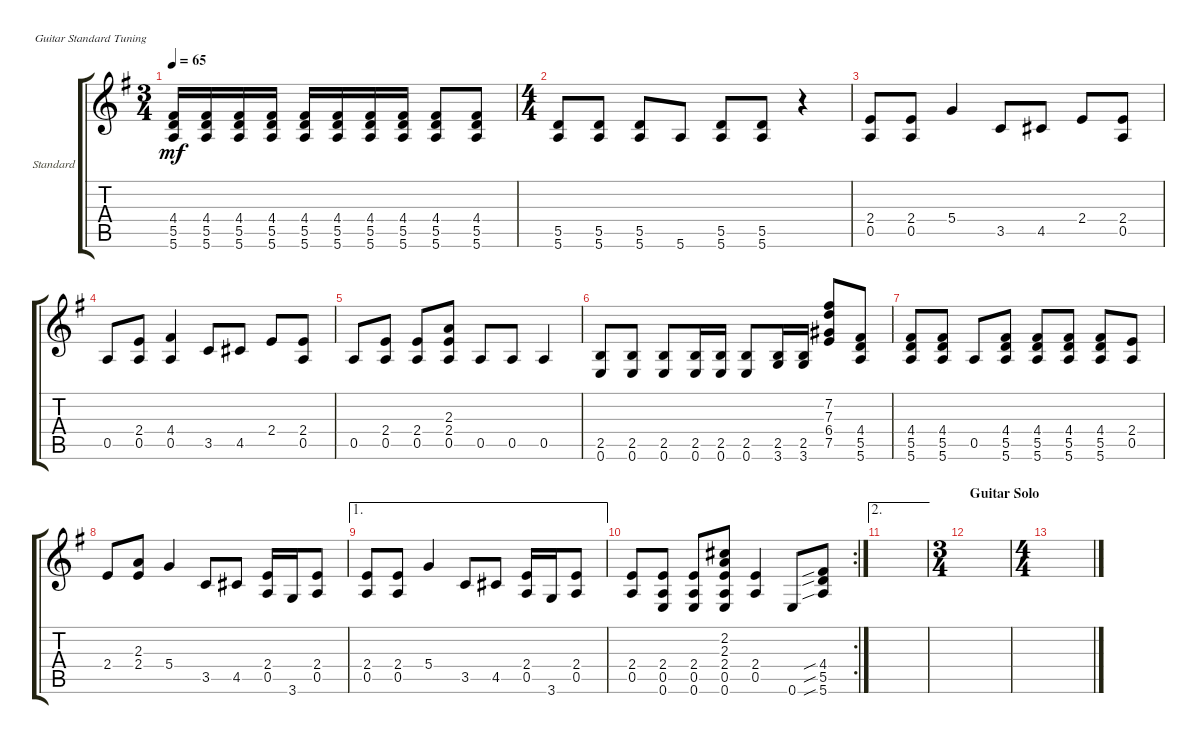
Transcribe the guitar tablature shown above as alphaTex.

\defaultSystemsLayout 4
\bracketExtendMode groupsimilarinstruments
\firstSystemTrackNameOrientation horizontal
\otherSystemsTrackNameOrientation horizontal
\track ("Rhythm Guitar" "Standard") {instrument electricguitarclean}
\staff {score tabs}
\tuning (E4 B3 G3 D3 A2 E2)
\ts (3 4)
\tempo 65
\clef g2
\scale
0.403785
\ks g
(4.4 5.5 5.6).16{dy mf} (4.4 5.5 5.6).16 (4.4 5.5 5.6).16 (4.4 5.5 5.6).16 (4.4 5.5 5.6).16 (4.4 5.5 5.6).16 (4.4 5.5 5.6).16 (4.4 5.5 5.6).16 (4.4 5.5 5.6).8 (4.4 5.5 5.6).8 |
\ts (4 4)
\scale
0.403785 (5.6 5.5).8 (5.6 5.5).8 (5.6 5.5).8 5.6.8 (5.6 5.5).8 (5.5 5.6).8 r.4 |
\scale
0.192429 (0.5 2.4).8 (0.5 2.4).8 5.4.4 3.5.8 4.5.8 2.4.8 (2.4 0.5).8 |
\scale
0.333333 0.5.8 (0.5 2.4).8 (4.4 0.5).4 3.5.8 4.5.8 2.4.8 (2.4 0.5).8 |
\scale
0.333333 0.5.8 (2.4 0.5).8 (2.4 0.5).8 (0.5 2.4 2.3).8 0.5.8 0.5.8 0.5.4 |
\scale
0.333333 (2.5 0.6).8 (2.5 0.6).8 (2.5 0.6).8 (2.5 0.6).16 (2.5 0.6).16 (0.6 2.5).8 (2.5 3.6).16 (3.6 2.5).16 (6.4 7.3 7.5 7.2).8 (4.4 5.5 5.6).8 |
\scale
0.333333 (5.6 5.5 4.4).8 (5.6 5.5 4.4).8 0.5.8 (5.6 5.5 4.4).8 (5.6 5.5 4.4).8 (5.6 5.5 4.4).8 (5.6 5.5 4.4).8 (2.4 0.5).8 |
\scale
0.333333 2.4.8 (2.4 2.3).8 5.4.4 3.5.8 4.5.8 (0.5 2.4).16 3.6.16 (0.5 2.4).8 |
\ae 1
\scale
0.333333 (0.5 2.4).8 (2.4 0.5).8 5.4.4 3.5.8 4.5.8 (0.5 2.4).16 3.6.16 (0.5 2.4).8 |
\rc 2
\scale
0.261719 (2.4 0.5).8 (0.5 0.6 2.4).8 (0.5 0.6 2.4).8 (0.5 0.6 2.4 2.3 2.2).8 (2.4 0.5).4 0.6.8 (5.6{sib} 5.5{sib} 4.4{sib}).8 |
\ae 2
\scale
0.238281 |
\ts (3 4)
\section ("" "Guitar Solo")
\scale
0.5 |
\ts (4 4)
\scale
0.512 |
\scale
0.244 |
\scale
0.244 |
\scale
0.192429
